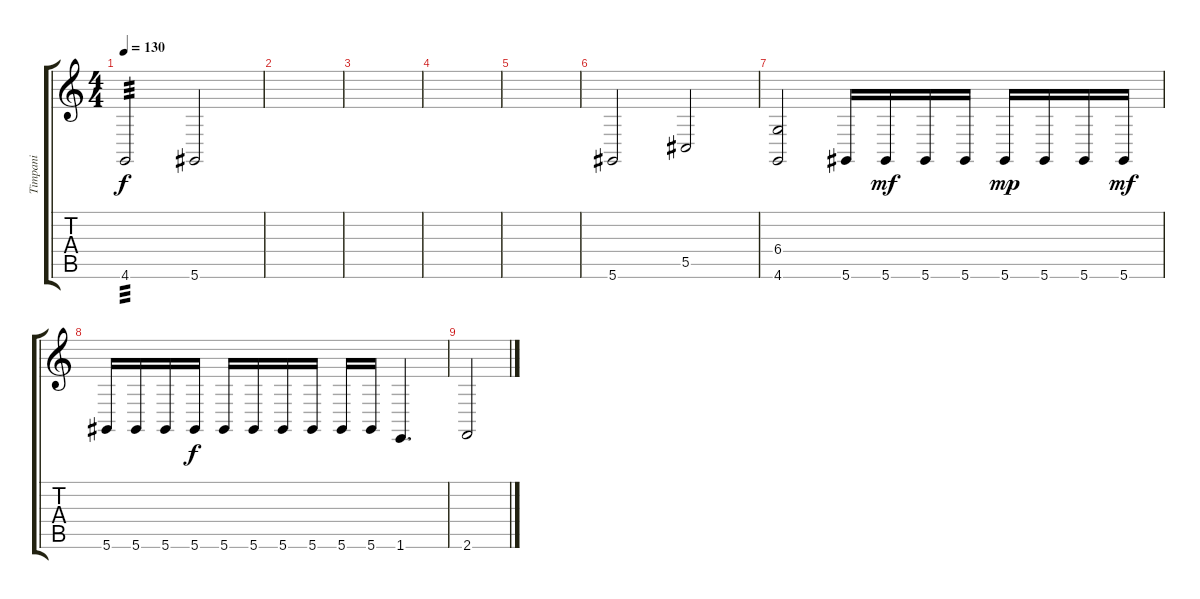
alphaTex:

\track ("Timpani" "Timpani") {instrument timpani}
\staff {score tabs}
\tuning (Eb4 Bb3 Gb3 Db3 Ab2 Eb2) {hide}
\ts (4 4)
\tempo 130
\clef g2
\ks c
4.6.2{tp 3 dy f} 5.6.2 |
|
|
|
|
5.6.2 5.5.2 |
(6.4 4.6).2 5.6.16 5.6.16{dy mf} 5.6.16 5.6.16 5.6.16{dy mp} 5.6.16 5.6.16 5.6.16{dy mf} |
5.6.16 5.6.16 5.6.16 5.6.16{dy f} 5.6.16 5.6.16 5.6.16 5.6.16 5.6.16 5.6.16 1.6.4{d} |
2.6.2
